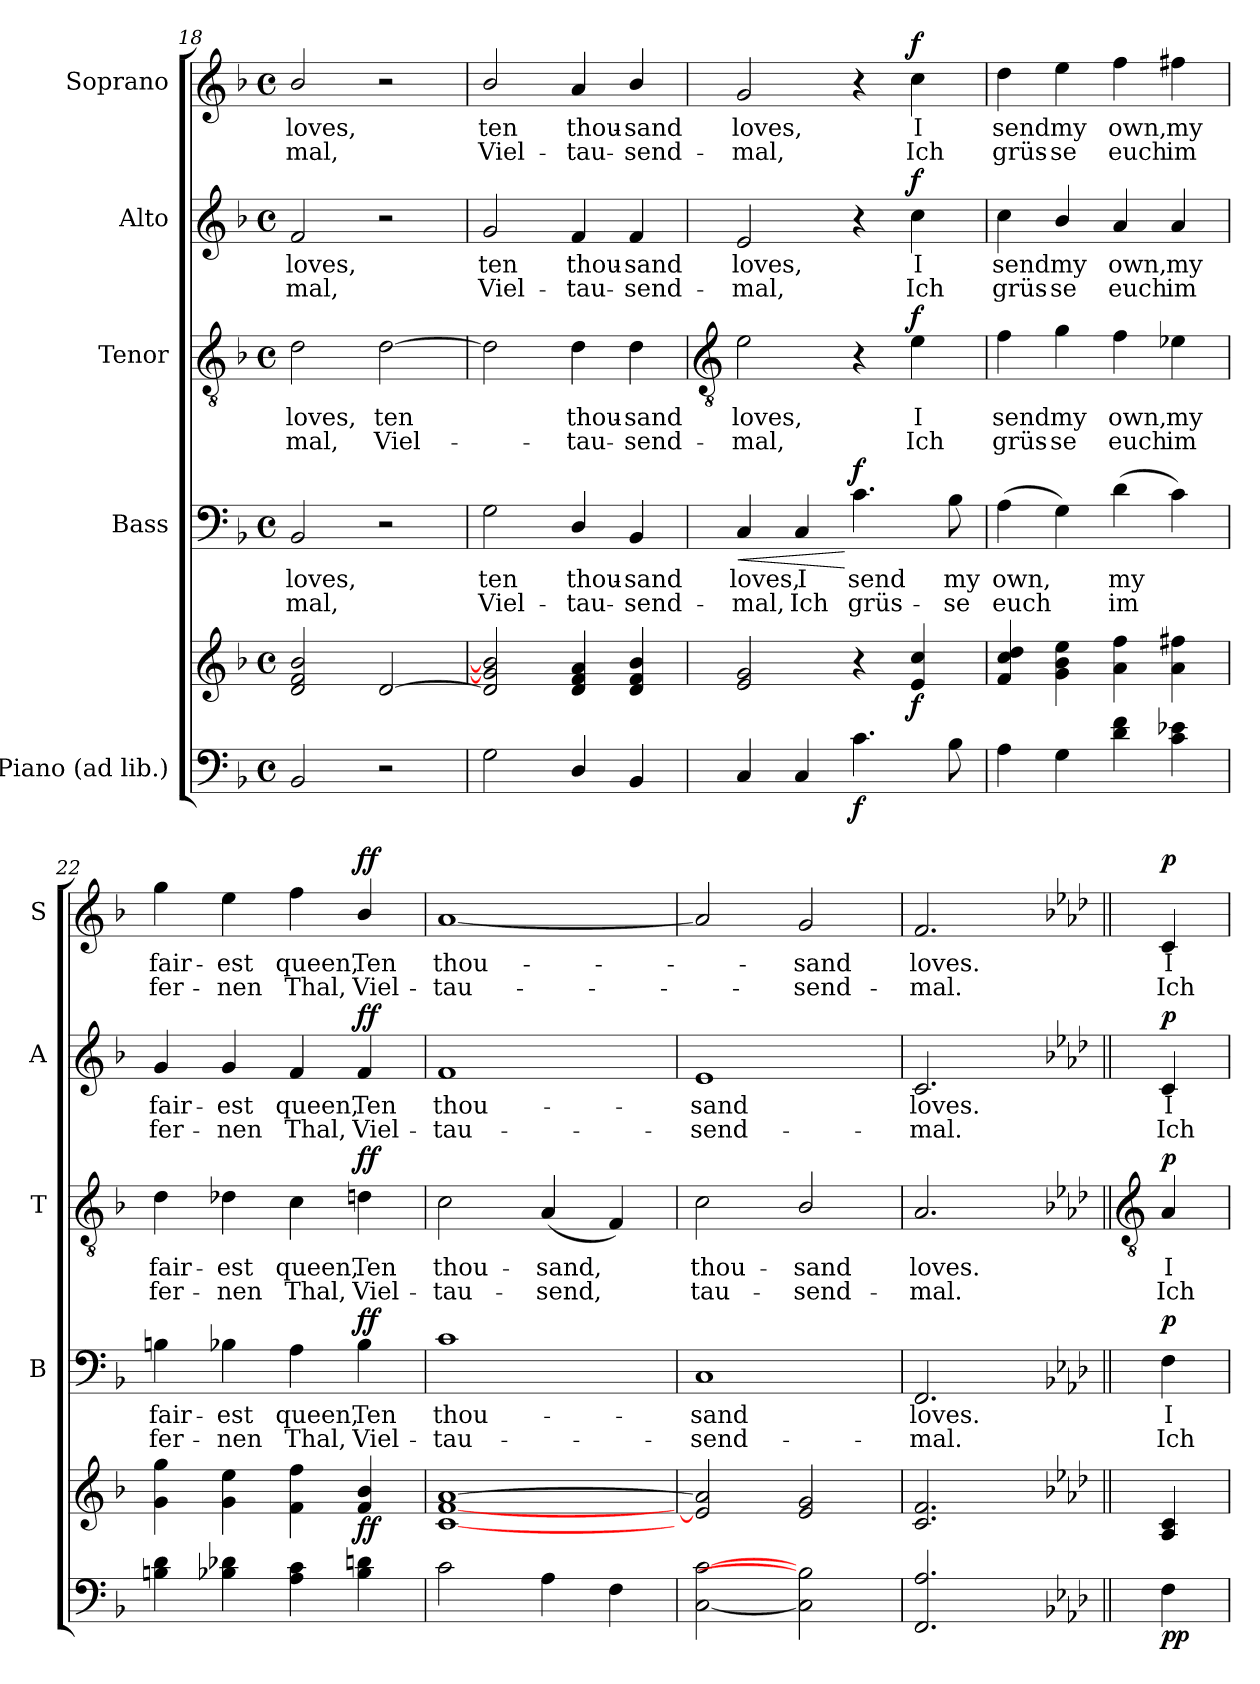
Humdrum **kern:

**kern	**kern	**dynam	**kern	**text	**text	**dynam	**kern	**text	**text	**dynam	**kern	**text	**text	**dynam	**kern	**text	**text	**dynam
*part5	*part5	*part5	*part4	*part4	*part4	*part4	*part3	*part3	*part3	*part3	*part2	*part2	*part2	*part2	*part1	*part1	*part1	*part1
*staff6	*staff5	*staff5/6	*staff4	*staff4	*staff4	*staff4	*staff3	*staff3	*staff3	*staff3	*staff2	*staff2	*staff2	*staff2	*staff1	*staff1	*staff1	*staff1
*I"Piano (ad lib.)	*	*	*I"Bass	*	*	*	*I"Tenor	*	*	*	*I"Alto	*	*	*	*I"Soprano	*	*	*
*	*	*	*I'B	*	*	*	*I'T	*	*	*	*I'A	*	*	*	*I'S	*	*	*
*clefF4	*clefG2	*	*clefF4	*	*	*	*clefGv2	*	*	*	*clefG2	*	*	*	*clefG2	*	*	*
*k[b-]	*k[b-]	*	*k[b-]	*	*	*	*k[b-]	*	*	*	*k[b-]	*	*	*	*k[b-]	*	*	*
*F:	*F:	*	*F:	*	*	*	*F:	*	*	*	*F:	*	*	*	*F:	*	*	*
*M4/4	*M4/4	*	*M4/4	*	*	*	*M4/4	*	*	*	*M4/4	*	*	*	*M4/4	*	*	*
*met(c)	*met(c)	*	*met(c)	*	*	*	*met(c)	*	*	*	*met(c)	*	*	*	*met(c)	*	*	*
=18	=18	=18	=18	=18	=18	=18	=18	=18	=18	=18	=18	=18	=18	=18	=18	=18	=18	=18
*	*^	*	*	*	*	*	*	*	*	*	*	*	*	*	*	*	*	*
!	!	!	!	!	!LO:LY:b	!LO:LY:b	!	!	!LO:LY:b	!LO:LY:b	!	!	!LO:LY:b	!LO:LY:b	!	!	!LO:LY:b	!LO:LY:b	!
2BB-	2d/ 2f/ 2b-/	1ryy	.	2BB-	-loves,	mal,	.	2d	-loves,	mal,	.	2f	-loves,	mal,	.	2b-/	-loves,	mal,	.
!	!	!	!	!	!	!	!	!	!LO:LY:b	!LO:LY:b	!	!	!	!	!	!	!	!	!
2r	[2d/	.	.	2r	.	.	.	[2d	ten	Viel-	.	2r	.	.	.	2r	.	.	.
=19	=19	=19	=19	=19	=19	=19	=19	=19	=19	=19	=19	=19	=19	=19	=19	=19	=19	=19	=19
!	!	!	!	!	!LO:LY:b	!LO:LY:b	!	!	!	!	!	!	!LO:LY:b	!LO:LY:b	!	!	!LO:LY:b	!LO:LY:b	!
2G	2d/] 2g/] 2b-/]	1ryy	.	2G	ten	Viel-	.	2d]	.	.	.	2g	ten	Viel-	.	2b-/	ten	Viel-	.
!	!	!	!	!	!LO:LY:b	!LO:LY:b	!	!	!LO:LY:b	!LO:LY:b	!	!	!LO:LY:b	!LO:LY:b	!	!	!LO:LY:b	!LO:LY:b	!
4D/	4d/ 4f/ 4a/	.	.	4D/	-thou-	-tau-	.	4d	thou-	-tau-	.	4f	-thou-	-tau-	.	4a	-thou-	-tau-	.
!	!	!	!	!	!LO:LY:b	!LO:LY:b	!	!	!LO:LY:b	!LO:LY:b	!	!	!LO:LY:b	!LO:LY:b	!	!	!LO:LY:b	!LO:LY:b	!
4BB-	4d/ 4f/ 4b-/	.	.	4BB-	-sand	send-	.	4d	-sand	send-	.	4f	-sand	send-	.	4b-/	-sand	send-	.
*	*v	*v	*	*	*	*	*	*	*	*	*	*	*	*	*	*	*	*	*
!!LO:LB:g=z
=20	=20	=20	=20	=20	=20	=20	=20	=20	=20	=20	=20	=20	=20	=20	=20	=20	=20	=20
*	*	*	*	*	*	*	*clefGv2	*	*	*	*	*	*	*	*	*	*	*
!	!	!	!	!LO:LY:b	!LO:LY:b	!LO:HP:b	!	!LO:LY:b	!LO:LY:b	!	!	!LO:LY:b	!LO:LY:b	!	!	!LO:LY:b	!LO:LY:b	!
4C	2e 2g	.	4C	-loves,	mal,	<	2e	-loves,	mal,	.	2e	-loves,	mal,	.	2g	-loves,	mal,	.
!	!	!	!	!LO:LY:b	!LO:LY:b	!	!	!	!	!	!	!	!	!	!	!	!	!
4C	.	.	4C	I	Ich	.	.	.	.	.	.	.	.	.	.	.	.	.
!	!	!LO:DY:b=2	!	!LO:LY:b	!LO:LY:b	!LO:DY:n=1:b	!	!	!	!	!	!	!	!	!	!	!	!
4.c	4r	f	4.c	send	grüs-	[ f	4r	.	.	.	4r	.	.	.	4r	.	.	.
!	!	!LO:DY:b	!	!	!	!	!	!LO:LY:b	!LO:LY:b	!LO:DY:b	!	!LO:LY:b	!LO:LY:b	!LO:DY:b	!	!LO:LY:b	!LO:LY:b	!LO:DY:b
.	4e 4cc	f	.	.	.	.	4e	I	Ich	f	4cc	I	Ich	f	4cc	I	Ich	f
!	!	!	!	!LO:LY:b	!LO:LY:b	!	!	!	!	!	!	!	!	!	!	!	!	!
8B-	.	.	8B-	-my	se	.	.	.	.	.	.	.	.	.	.	.	.	.
=21	=21	=21	=21	=21	=21	=21	=21	=21	=21	=21	=21	=21	=21	=21	=21	=21	=21	=21
!	!	!	!	!LO:LY:b	!LO:LY:b	!	!	!LO:LY:b	!LO:LY:b	!	!	!LO:LY:b	!LO:LY:b	!	!	!LO:LY:b	!LO:LY:b	!
4A	4f 4cc 4dd	.	(>4A	own,	euch	.	4f	send	grüs-	.	4cc	send	grüs-	.	4dd	send	grüs-	.
!	!	!	!	!	!	!	!	!LO:LY:b	!LO:LY:b	!	!	!LO:LY:b	!LO:LY:b	!	!	!LO:LY:b	!LO:LY:b	!
4G	4g 4b- 4ee	.	4G)	.	.	.	4g	-my	se	.	4b-/	-my	se	.	4ee	-my	se	.
!	!	!	!	!LO:LY:b	!LO:LY:b	!	!	!LO:LY:b	!LO:LY:b	!	!	!LO:LY:b	!LO:LY:b	!	!	!LO:LY:b	!LO:LY:b	!
4d 4f	4a 4ff	.	(>4d	my	im	.	4f	own,	euch	.	4a	own,	euch	.	4ff	own,	euch	.
!	!	!	!	!	!	!	!	!LO:LY:b	!LO:LY:b	!	!	!LO:LY:b	!LO:LY:b	!	!	!LO:LY:b	!LO:LY:b	!
4c 4e-X	4a 4ff#X	.	4c)	.	.	.	4e-X	my	im	.	4a	my	im	.	4ff#X	my	im	.
=22	=22	=22	=22	=22	=22	=22	=22	=22	=22	=22	=22	=22	=22	=22	=22	=22	=22	=22
!	!	!	!	!LO:LY:b	!LO:LY:b	!	!	!LO:LY:b	!LO:LY:b	!	!	!LO:LY:b	!LO:LY:b	!	!	!LO:LY:b	!LO:LY:b	!
4Bn 4d	4g 4gg	.	4Bn	fair-	-fer-	.	4d	fair-	-fer-	.	4g	fair-	-fer-	.	4gg	fair-	-fer-	.
!	!	!	!	!LO:LY:b	!LO:LY:b	!	!	!LO:LY:b	!LO:LY:b	!	!	!LO:LY:b	!LO:LY:b	!	!	!LO:LY:b	!LO:LY:b	!
4B-X 4d-X	4g 4ee	.	4B-X	-est	nen	.	4d-X	-est	nen	.	4g	-est	nen	.	4ee	-est	nen	.
!	!	!	!	!LO:LY:b	!LO:LY:b	!	!	!LO:LY:b	!LO:LY:b	!	!	!LO:LY:b	!LO:LY:b	!	!	!LO:LY:b	!LO:LY:b	!
4A 4c	4f 4ff	.	4A	queen,	Thal,	.	4c	queen,	Thal,	.	4f	queen,	Thal,	.	4ff	queen,	Thal,	.
!	!	!LO:DY:b	!	!LO:LY:b	!LO:LY:b	!LO:DY:b	!	!LO:LY:b	!LO:LY:b	!LO:DY:b	!	!LO:LY:b	!LO:LY:b	!LO:DY:b	!	!LO:LY:b	!LO:LY:b	!LO:DY:b
4B- 4dn	4f/ 4b-/	ff	4B-	Ten	Viel-	ff	4dn	Ten	Viel-	ff	4f	Ten	Viel-	ff	4b-/	Ten	Viel-	ff
=23	=23	=23	=23	=23	=23	=23	=23	=23	=23	=23	=23	=23	=23	=23	=23	=23	=23	=23
!	!	!	!	!LO:LY:b	!LO:LY:b	!	!	!LO:LY:b	!LO:LY:b	!	!	!LO:LY:b	!LO:LY:b	!	!	!LO:LY:b	!LO:LY:b	!
2c	[1c [1f [1a	.	1c	-thou-	-tau-	.	2c	-thou-	-tau-	.	1f	-thou-	-tau-	.	[1a	-thou-	tau-	.
!	!	!	!	!	!	!	!	!LO:LY:b	!LO:LY:b	!	!	!	!	!	!	!	!	!
4A	.	.	.	.	.	.	(<4A	-sand,	send,	.	.	.	.	.	.	.	.	.
4F	.	.	.	.	.	.	4F)	.	.	.	.	.	.	.	.	.	.	.
=24	=24	=24	=24	=24	=24	=24	=24	=24	=24	=24	=24	=24	=24	=24	=24	=24	=24	=24
!	!	!	!	!LO:LY:b	!LO:LY:b	!	!	!LO:LY:b	!LO:LY:b	!	!	!LO:LY:b	!LO:LY:b	!	!	!	!	!
[2C [2c	2e] 2a]	.	1C	-sand	send-	.	2c	thou-	-tau-	.	1e	-sand	send-	.	2a]	.	.	.
!	!	!	!	!	!	!	!	!LO:LY:b	!LO:LY:b	!	!	!	!	!	!	!LO:LY:b	!LO:LY:b	!
2C] 2B-]	2e 2g	.	.	.	.	.	2B-/	-sand	send-	.	.	.	.	.	2g	sand	send-	.
=25	=25	=25	=25	=25	=25	=25	=25	=25	=25	=25	=25	=25	=25	=25	=25	=25	=25	=25
!	!	!	!	!LO:LY:b	!LO:LY:b	!	!	!LO:LY:b	!LO:LY:b	!	!	!LO:LY:b	!LO:LY:b	!	!	!LO:LY:b	!LO:LY:b	!
2.FF 2.A	2.c 2.f	.	2.FF	-loves.	mal.	.	2.A	-loves.	mal.	.	2.c	-loves.	mal.	.	2.f	-loves.	mal.	.
*k[b-e-a-d-]	*k[b-e-a-d-]	*	*k[b-e-a-d-]	*	*	*	*k[b-e-a-d-]	*	*	*	*k[b-e-a-d-]	*	*	*	*k[b-e-a-d-]	*	*	*
*A-:	*A-:	*	*A-:	*	*	*	*A-:	*	*	*	*A-:	*	*	*	*A-:	*	*	*
!!LO:LB:g=z
=26||	=26||	=26||	=26||	=26||	=26||	=26||	=26||	=26||	=26||	=26||	=26||	=26||	=26||	=26||	=26||	=26||	=26||	=26||
*	*	*	*	*	*	*	*clefGv2	*	*	*	*	*	*	*	*	*	*	*
*	*^	*	*	*	*	*	*	*	*	*	*	*	*	*	*	*	*	*
!	!	!	!LO:DY:b=2	!	!LO:LY:b	!LO:LY:b	!	!	!LO:LY:b	!LO:LY:b	!	!	!LO:LY:b	!LO:LY:b	!	!	!LO:LY:b	!LO:LY:b	!
!	!	!	!LO:DY:n=1:b	!	!	!	!LO:DY:b	!	!	!	!LO:DY:b	!	!	!	!LO:DY:b	!	!	!	!LO:DY:b
4F\	4A-/ 4c/	4ryy	p p	4F	I	Ich	p	4A-	I	Ich	p	4c	I	Ich	p	4c	I	Ich	p
*	*v	*v	*	*	*	*	*	*	*	*	*	*	*	*	*	*	*	*	*
=	=	=	=	=	=	=	=	=	=	=	=	=	=	=	=	=	=	=
*-	*-	*-	*-	*-	*-	*-	*-	*-	*-	*-	*-	*-	*-	*-	*-	*-	*-	*-
